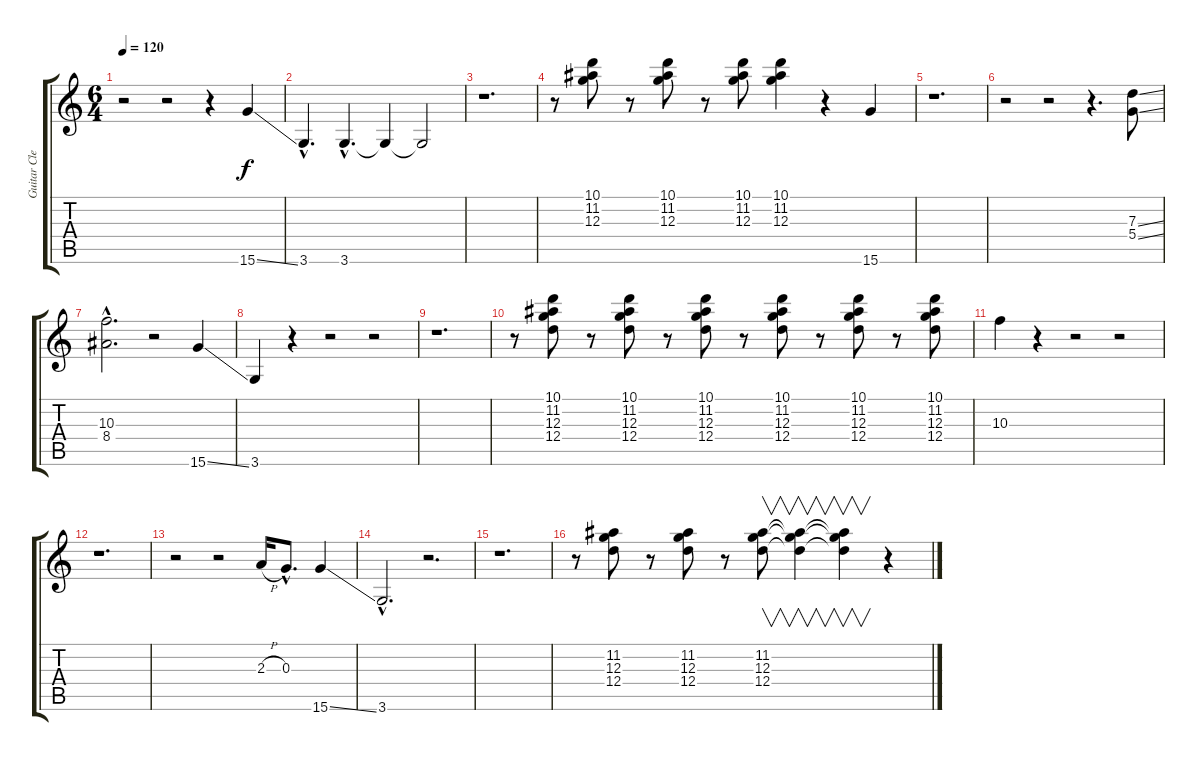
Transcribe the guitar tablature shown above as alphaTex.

\track ("Guitar Clean Solo" "Guitar Cle") {instrument electricguitarclean}
\staff {score tabs}
\tuning (E4 B3 G3 D3 A2 E2) {hide}
\ts (6 4)
\tempo 120
\clef g2
\ks c
r.2{dy f} r.2 r.4 15.6{ss}.4 |
3.6{hac}.4{d} 3.6{hac}.4{d} 3.6{t}.4 3.6{t}.2 |
r.1{d} |
r.8 (10.1 11.2 12.3).8 r.8 (10.1 11.2 12.3).8 r.8 (10.1 11.2 12.3).8 (10.1 11.2 12.3).4 r.4 15.6.4 |
r.1{d} |
r.2 r.2 r.4{d} (7.3{ss} 5.4{ss}).8 |
(10.3{hac} 8.4).2{d} r.2 15.6{ss}.4 |
3.6.4 r.4 r.2 r.2 |
r.1{d} |
r.8 (10.1 11.2 12.3 12.4).8 r.8 (10.1 11.2 12.3 12.4).8 r.8 (10.1 11.2 12.3 12.4).8 r.8 (10.1 11.2 12.3 12.4).8 r.8 (10.1 11.2 12.3 12.4).8 r.8 (10.1 11.2 12.3 12.4).8 |
10.3.4 r.4 r.2 r.2 |
r.1{d} |
r.2 r.2 2.3{h}.16 0.3{hac}.8{d} 15.6{ss}.4 |
3.6{hac}.2{d} r.2{d} |
r.1{d} |
r.8 (11.2 12.3 12.4).8 r.8 (11.2 12.3 12.4).8 r.8 (11.2 12.3 12.4).8{v} (11.2{t} 12.3{t} 12.4{t}).4{v} (11.2{t} 12.3{t} 12.4{t}).4{v} r.4
